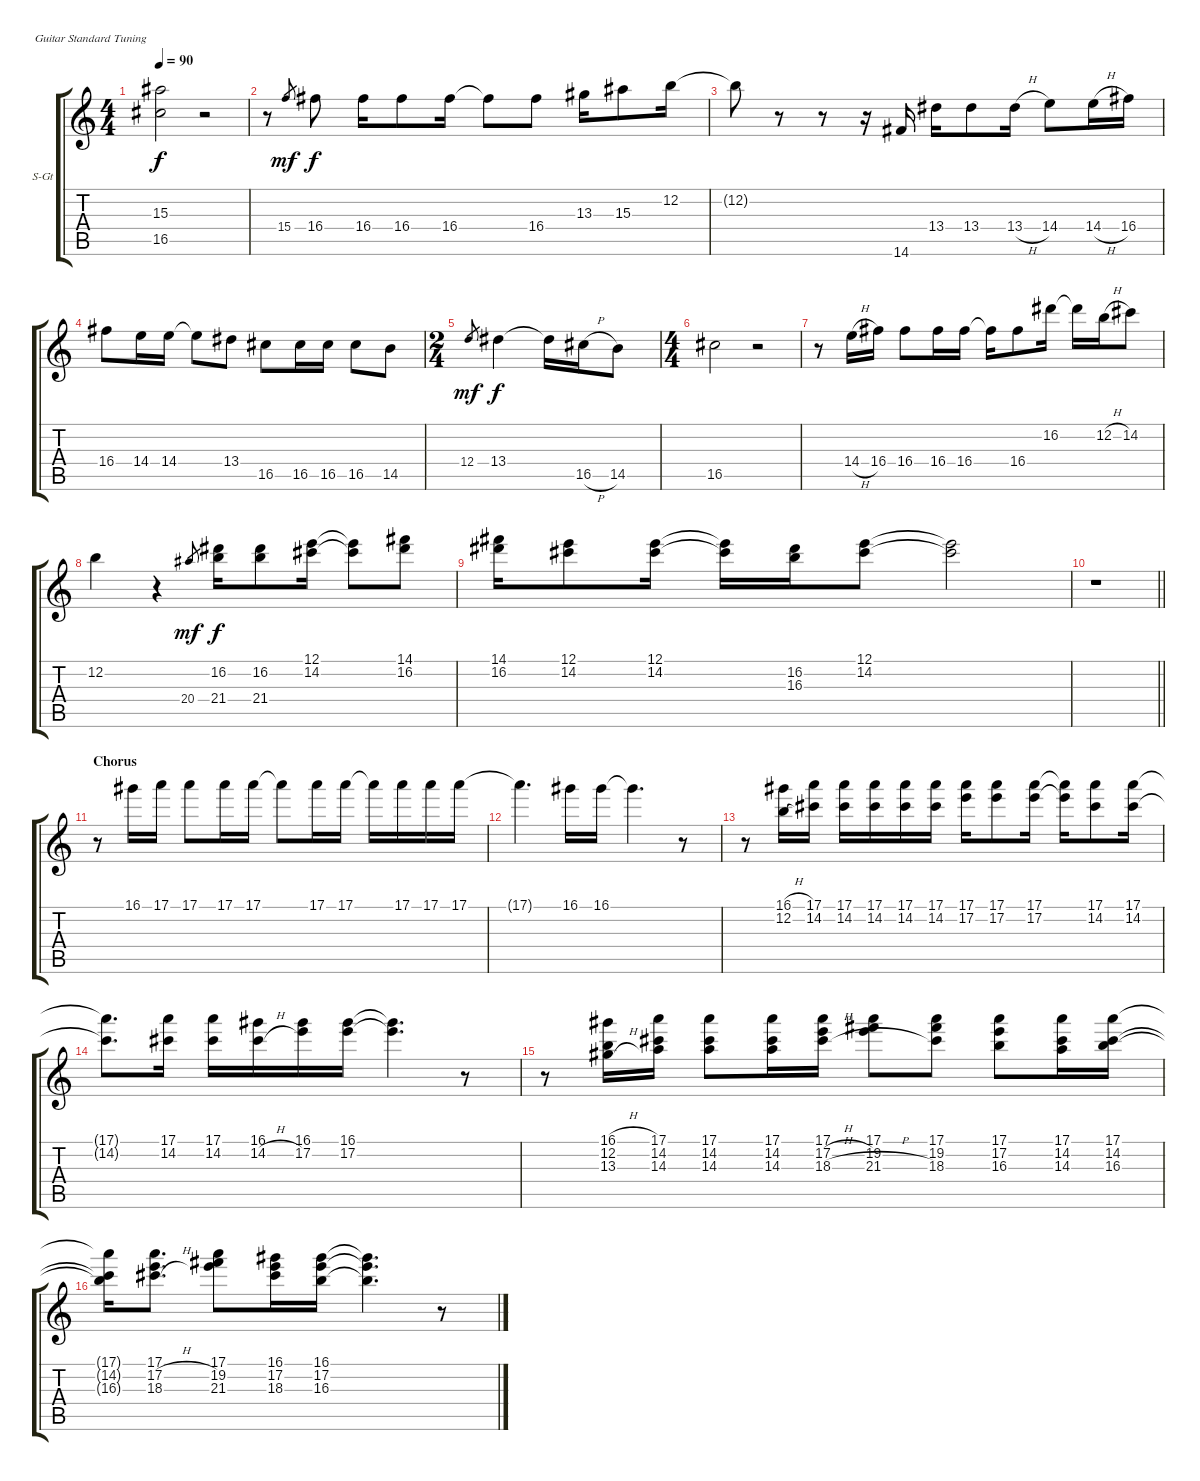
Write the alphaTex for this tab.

\bracketExtendMode groupsimilarinstruments
\firstSystemTrackNameOrientation horizontal
\otherSystemsTrackNameOrientation horizontal
\track ("Voice" "S-Gt") {multiBarRest instrument lead6voice}
\staff {score tabs}
\tuning (E4 B3 G3 D3 A2 E2)
\displaytranspose 12
\ts (4 4)
\beaming (8 2 2 2 2)
\tempo 90
\clef g2
\ks c
(15.3{t} 16.5{t}).2{dy f} r.2 |
r.8 15.4.8{gr dy mf} 16.4.8{dy f} 16.4.16 16.4.8 16.4.16 16.4{t}.8 16.4.8 13.3.16 15.3.8 12.2.16 |
12.2{t}.8 r.8 r.8 r.16 14.6.16 13.4.16 13.4.8 13.4{h}.16 14.4.8 14.4{h}.16 16.4.16 |
16.4.8 14.4.16 14.4.16 14.4{t}.8 13.4.8 16.5.8 16.5.16 16.5.16 16.5.8 14.5.8 |
\ts (2 4)
\beaming (8 2 2)
12.4.8{gr dy mf} 13.4.4{dy f} 13.4{t}.16 16.5{h}.16 14.5.8 |
\ts (4 4)
\beaming (8 2 2 2 2)
16.5.2 r.2 |
r.8 14.4{h}.16 16.4.16 16.4.8 16.4.16 16.4.16 16.4{t}.16 16.4.8 16.2.16 16.2{t}.16 12.2{h}.16 14.2.8 |
12.2.4 r.4 20.4.8{gr dy mf} (16.2 21.4).16{dy f} (16.2 21.4).8 (12.1 14.2).16 (12.1{t} 14.2{t}).8 (14.1 16.2).8 |
(14.1 16.2).16 (12.1 14.2).8 (12.1 14.2).16 (12.1{t} 14.2{t}).16 (16.2 16.3).16 (12.1 14.2).8 (12.1{t} 14.2{t}).2 |
\barLineRight lightlight
r.1 |
\section ("" "Chorus")
r.8 16.1.16 17.1.16 17.1.8 17.1.16 17.1.16 17.1{t}.8 17.1.16 17.1.16 17.1{t}.16 17.1.16 17.1.16 17.1.16 |
17.1{t}.4{d} 16.1.16 16.1.16 16.1{t}.4{d} r.8 |
r.8 (16.1{h} 12.2{h}).16 (17.1 14.2).16 (17.1 14.2).16 (17.1 14.2).16 (17.1 14.2).16 (17.1 14.2).16 (17.1 17.2).16 (17.1 17.2).8 (17.1 17.2).16 (17.1{t} 17.2{t}).16 (17.1 14.2).8 (17.1 14.2).16 |
(17.1{t} 14.2{t}).8{d} (17.1 14.2).16 (17.1 14.2).16 (16.1 14.2{h}).16 (16.1 17.2).16 (16.1 17.2).16 (16.1{t} 17.2{t}).4{d} r.8 |
r.8 (16.1{h} 12.2{h} 13.3{h}).16 (17.1 14.2 14.3).16 (17.1 14.2 14.3).8 (17.1 14.2 14.3).16 (17.1 17.2{h} 18.3{h}).16 (17.1 19.2 21.3{h}).8 (17.1 19.2 18.3).8 (17.1 17.2 16.3).8 (17.1 14.2 14.3).16 (17.1 14.2 16.3).16 |
(17.1{t} 14.2{t} 16.3{t}).16 (17.1 17.2{h} 18.3{h}).8{d} (17.1 19.2 21.3).8 (16.1 17.2 18.3).16 (16.1 17.2 16.3).16 (16.1{t} 17.2{t} 16.3{t}).4{d} r.8
